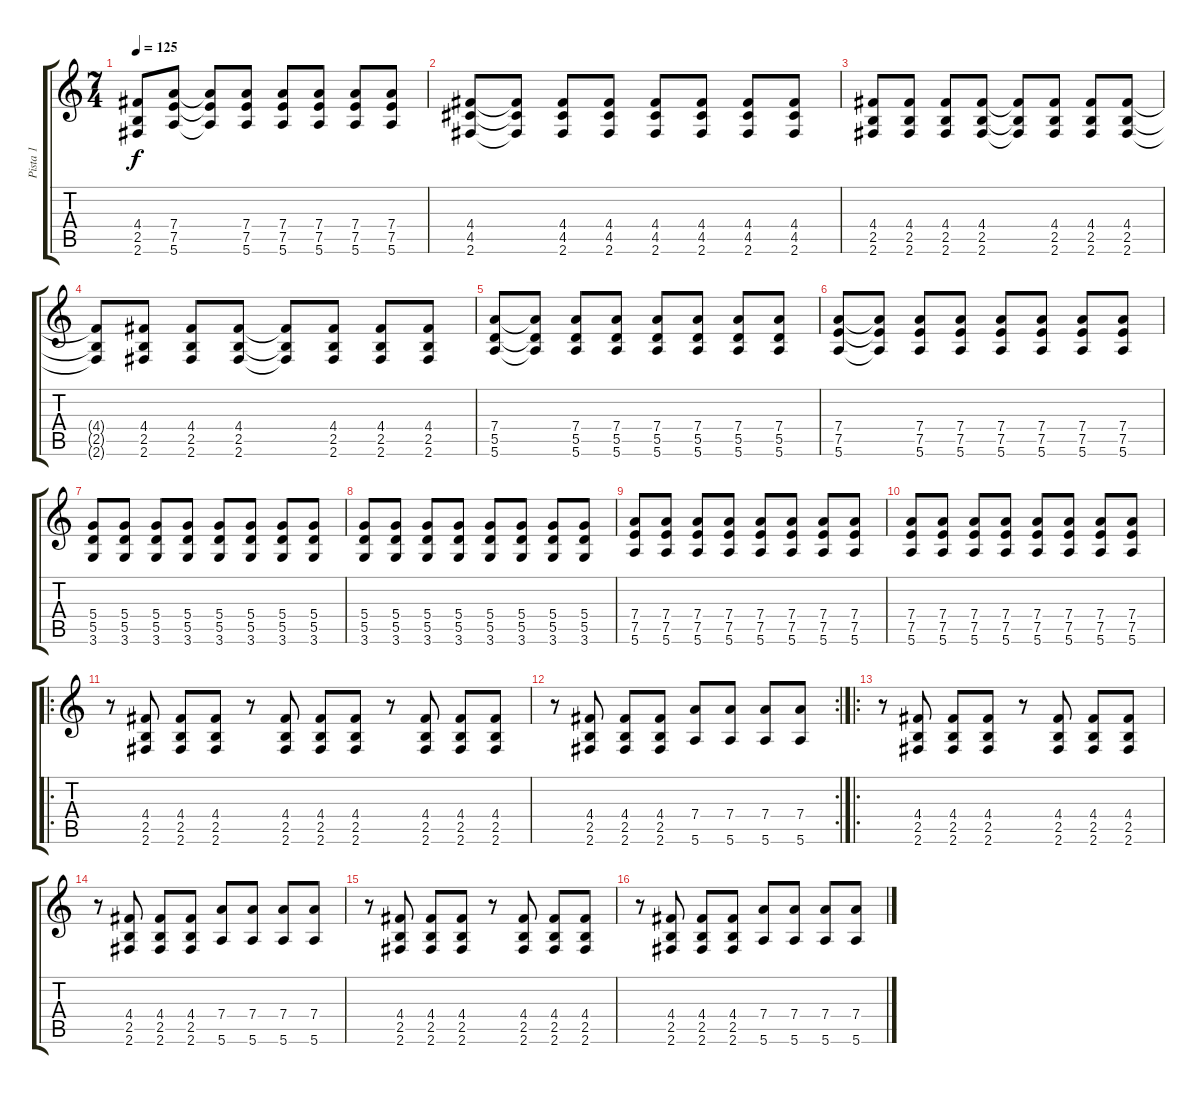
\track ("Pista 1" "Pista 1") {instrument overdrivenguitar}
\staff {score tabs}
\tuning (E4 B3 G3 D3 A2 E2) {hide}
\ts (7 4)
\tempo 125
\clef g2
\ks c
(4.4{t} 2.5{t} 2.6{t}).8{dy f} (7.4 7.5 5.6).8 (7.4{t} 7.5{t} 5.6{t}).8 (7.4 7.5 5.6).8 (7.4 7.5 5.6).8 (7.4 7.5 5.6).8 (7.4 7.5 5.6).8 (7.4 7.5 5.6).8 |
(4.4 4.5 2.6).8 (4.4{t} 4.5{t} 2.6{t}).8 (4.4 4.5 2.6).8 (4.4 4.5 2.6).8 (4.4 4.5 2.6).8 (4.4 4.5 2.6).8 (4.4 4.5 2.6).8 (4.4 4.5 2.6).8 |
(4.4 2.5 2.6).8 (4.4 2.5 2.6).8 (4.4 2.5 2.6).8 (4.4 2.5 2.6).8 (4.4{t} 2.5{t} 2.6{t}).8 (4.4 2.5 2.6).8 (4.4 2.5 2.6).8 (4.4 2.5 2.6).8 |
(4.4{t} 2.5{t} 2.6{t}).8 (4.4 2.5 2.6).8 (4.4 2.5 2.6).8 (4.4 2.5 2.6).8 (4.4{t} 2.5{t} 2.6{t}).8 (4.4 2.5 2.6).8 (4.4 2.5 2.6).8 (4.4 2.5 2.6).8 |
(7.4 5.5 5.6).8 (7.4{t} 5.5{t} 5.6{t}).8 (7.4 5.5 5.6).8 (7.4 5.5 5.6).8 (7.4 5.5 5.6).8 (7.4 5.5 5.6).8 (7.4 5.5 5.6).8 (7.4 5.5 5.6).8 |
(7.4 7.5 5.6).8 (7.4{t} 7.5{t} 5.6{t}).8 (7.4 7.5 5.6).8 (7.4 7.5 5.6).8 (7.4 7.5 5.6).8 (7.4 7.5 5.6).8 (7.4 7.5 5.6).8 (7.4 7.5 5.6).8 |
(5.4 5.5 3.6).8 (5.4 5.5 3.6).8 (5.4 5.5 3.6).8 (5.4 5.5 3.6).8 (5.4 5.5 3.6).8 (5.4 5.5 3.6).8 (5.4 5.5 3.6).8 (5.4 5.5 3.6).8 |
(5.4 5.5 3.6).8 (5.4 5.5 3.6).8 (5.4 5.5 3.6).8 (5.4 5.5 3.6).8 (5.4 5.5 3.6).8 (5.4 5.5 3.6).8 (5.4 5.5 3.6).8 (5.4 5.5 3.6).8 |
(7.4 7.5 5.6).8 (7.4 7.5 5.6).8 (7.4 7.5 5.6).8 (7.4 7.5 5.6).8 (7.4 7.5 5.6).8 (7.4 7.5 5.6).8 (7.4 7.5 5.6).8 (7.4 7.5 5.6).8 |
(7.4 7.5 5.6).8 (7.4 7.5 5.6).8 (7.4 7.5 5.6).8 (7.4 7.5 5.6).8 (7.4 7.5 5.6).8 (7.4 7.5 5.6).8 (7.4 7.5 5.6).8 (7.4 7.5 5.6).8 |
\ro
r.8 (4.4 2.5 2.6).8 (4.4 2.5 2.6).8 (4.4 2.5 2.6).8 r.8 (4.4 2.5 2.6).8 (4.4 2.5 2.6).8 (4.4 2.5 2.6).8 r.8 (4.4 2.5 2.6).8 (4.4 2.5 2.6).8 (4.4 2.5 2.6).8 |
\rc 2
r.8 (4.4 2.5 2.6).8 (4.4 2.5 2.6).8 (4.4 2.5 2.6).8 (7.4 5.6).8 (7.4 5.6).8 (7.4 5.6).8 (7.4 5.6).8 |
\ro
r.8 (4.4 2.5 2.6).8 (4.4 2.5 2.6).8 (4.4 2.5 2.6).8 r.8 (4.4 2.5 2.6).8 (4.4 2.5 2.6).8 (4.4 2.5 2.6).8 |
r.8 (4.4 2.5 2.6).8 (4.4 2.5 2.6).8 (4.4 2.5 2.6).8 (7.4 5.6).8 (7.4 5.6).8 (7.4 5.6).8 (7.4 5.6).8 |
r.8 (4.4 2.5 2.6).8 (4.4 2.5 2.6).8 (4.4 2.5 2.6).8 r.8 (4.4 2.5 2.6).8 (4.4 2.5 2.6).8 (4.4 2.5 2.6).8 |
r.8 (4.4 2.5 2.6).8 (4.4 2.5 2.6).8 (4.4 2.5 2.6).8 (7.4 5.6).8 (7.4 5.6).8 (7.4 5.6).8 (7.4 5.6).8
